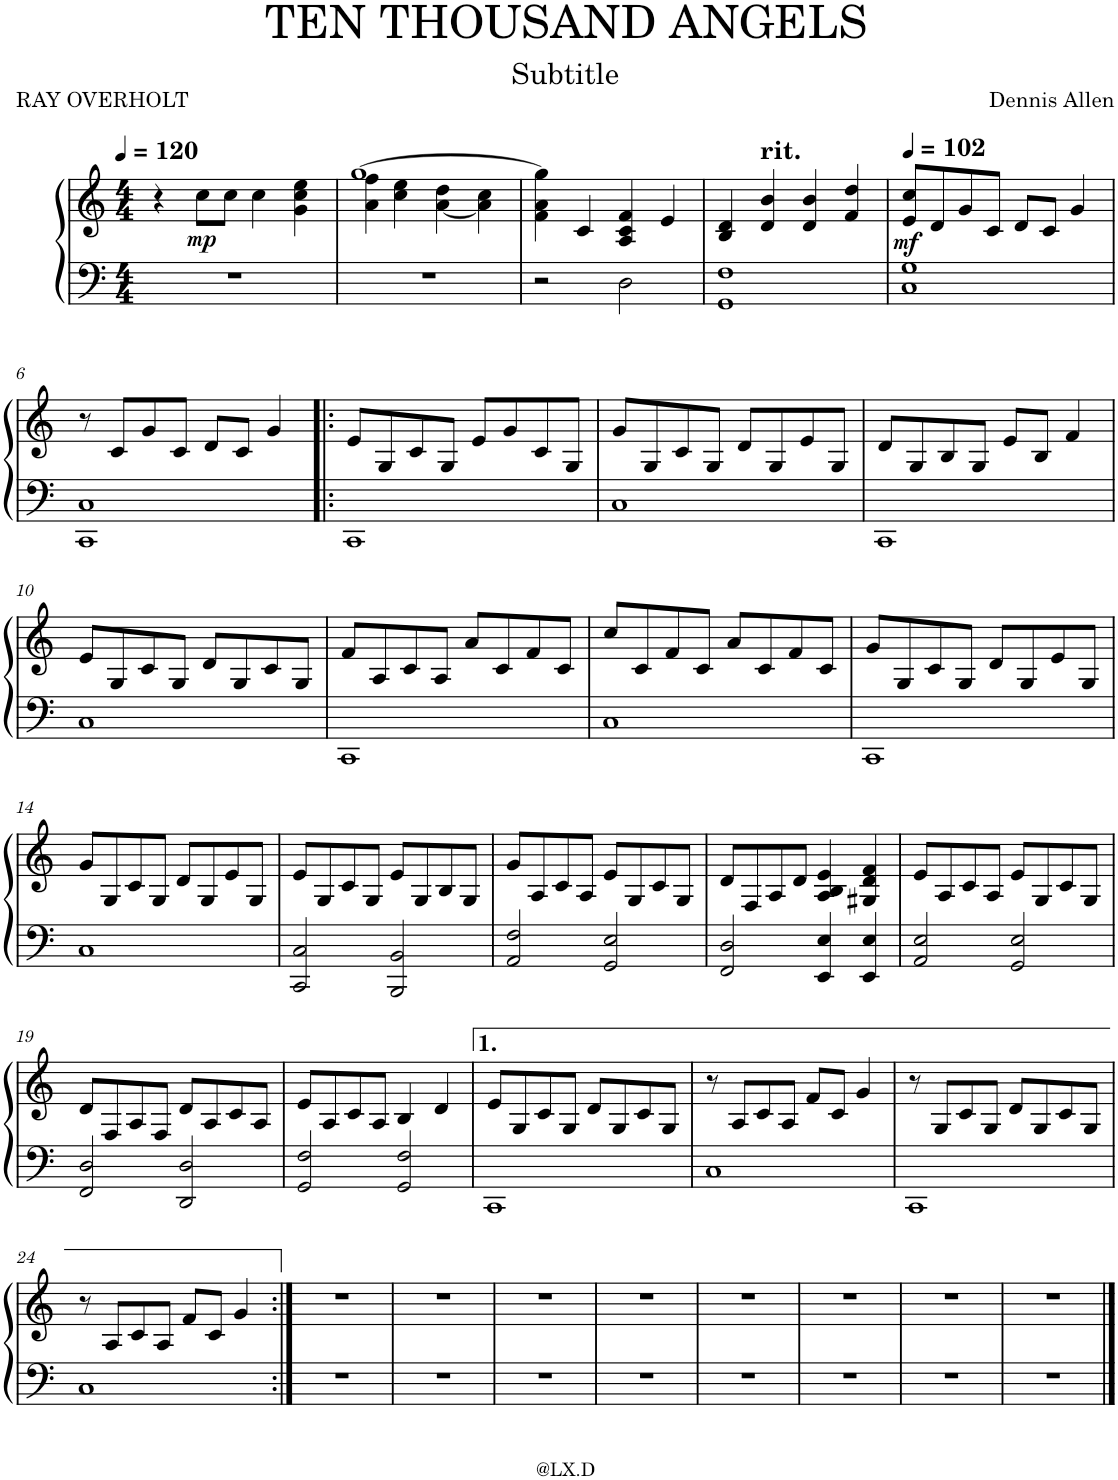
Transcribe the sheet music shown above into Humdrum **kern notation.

**kern	**kern	**dynam
*part1	*part1	*part1
*staff2	*staff1	*staff1/2
*I"Piano	*	*
*I'Pno.	*	*
*clefF4	*clefG2	*
*k[]	*k[]	*
*M4/4	*M4/4	*
*MM120	*MM120	*
=1	=1	=1
1r	4r	.
!	!	!LO:DY:b
.	8cc\L	mp
.	8cc\J	.
.	4cc\	.
.	4g\ 4cc\ 4ee\	.
=2	=2	=2
*	*^	*
1r	[1gg	4a\ 4ff\	.
.	.	4cc\ 4ee\	.
.	.	[4a\ 4dd\	.
.	.	4a\] 4cc\	.
*	*v	*v	*
=3	=3	=3
2r	4f\ 4a\ 4gg\]	.
.	4c/	.
2D\	4A/ 4c/ 4f/	.
.	4e/	.
=4	=4	=4
1GG 1F	4B/ 4d/	.
!	!LO:TX:a:t=rit.	!
.	4d/ 4b/	.
.	4d/ 4b/	.
.	4f/ 4dd/	.
=5	=5	=5
*	*MM102	*
!	!	!LO:DY:b
1C 1G	8e/ 8cc/L	mf
.	8d/	.
.	8g/	.
.	8c/J	.
.	8d/L	.
.	8c/J	.
.	4g/	.
!!LO:LB:g=z
=6	=6	=6
1CC 1C	8r	.
.	8c/L	.
.	8g/	.
.	8c/J	.
.	8d/L	.
.	8c/J	.
.	4g/	.
=7!|:	=7!|:	=7!|:
1CC	8e/L	.
.	8G/	.
.	8c/	.
.	8G/J	.
.	8e/L	.
.	8g/	.
.	8c/	.
.	8G/J	.
=8	=8	=8
1C	8g/L	.
.	8G/	.
.	8c/	.
.	8G/J	.
.	8d/L	.
.	8G/	.
.	8e/	.
.	8G/J	.
=9	=9	=9
1CC	8d/L	.
.	8G/	.
.	8B/	.
.	8G/J	.
.	8e/L	.
.	8B/J	.
.	4f/	.
!!LO:LB:g=z
=10	=10	=10
1C	8e/L	.
.	8G/	.
.	8c/	.
.	8G/J	.
.	8d/L	.
.	8G/	.
.	8c/	.
.	8G/J	.
=11	=11	=11
1CC	8f/L	.
.	8A/	.
.	8c/	.
.	8A/J	.
.	8a/L	.
.	8c/	.
.	8f/	.
.	8c/J	.
=12	=12	=12
1C	8cc/L	.
.	8c/	.
.	8f/	.
.	8c/J	.
.	8a/L	.
.	8c/	.
.	8f/	.
.	8c/J	.
=13	=13	=13
1CC	8g/L	.
.	8G/	.
.	8c/	.
.	8G/J	.
.	8d/L	.
.	8G/	.
.	8e/	.
.	8G/J	.
!!LO:LB:g=z
=14	=14	=14
1C	8g/L	.
.	8G/	.
.	8c/	.
.	8G/J	.
.	8d/L	.
.	8G/	.
.	8e/	.
.	8G/J	.
=15	=15	=15
2CC/ 2C/	8e/L	.
.	8G/	.
.	8c/	.
.	8G/J	.
2BBB/ 2BB/	8e/L	.
.	8G/	.
.	8B/	.
.	8G/J	.
=16	=16	=16
2AA/ 2F/	8g/L	.
.	8A/	.
.	8c/	.
.	8A/J	.
2GG/ 2E/	8e/L	.
.	8G/	.
.	8c/	.
.	8G/J	.
=17	=17	=17
2FF/ 2D/	8d/L	.
.	8F/	.
.	8A/	.
.	8d/J	.
4EE/ 4E/	4A/ 4B/ 4e/	.
4EE/ 4E/	4G#X/ 4d/ 4f/	.
=18	=18	=18
2AA/ 2E/	8e/L	.
.	8A/	.
.	8c/	.
.	8A/J	.
2GG/ 2E/	8e/L	.
.	8G/	.
.	8c/	.
.	8G/J	.
!!LO:LB:g=z
=19	=19	=19
2FF/ 2D/	8d/L	.
.	8F/	.
.	8A/	.
.	8F/J	.
2DD/ 2D/	8d/L	.
.	8A/	.
.	8c/	.
.	8A/J	.
=20	=20	=20
2GG/ 2F/	8e/L	.
.	8A/	.
.	8c/	.
.	8A/J	.
2GG/ 2F/	4B/	.
.	4d/	.
=21	=21	=21
1CC	8e/L	.
.	8G/	.
.	8c/	.
.	8G/J	.
.	8d/L	.
.	8G/	.
.	8c/	.
.	8G/J	.
=22	=22	=22
1C	8r	.
.	8A/L	.
.	8c/	.
.	8A/J	.
.	8f/L	.
.	8c/J	.
.	4g/	.
=23	=23	=23
1CC	8r	.
.	8G/L	.
.	8c/	.
.	8G/J	.
.	8d/L	.
.	8G/	.
.	8c/	.
.	8G/J	.
!!LO:LB:g=z
=24	=24	=24
1C	8r	.
.	8A/L	.
.	8c/	.
.	8A/J	.
.	8f/L	.
.	8c/J	.
.	4g/	.
=25:|!	=25:|!	=25:|!
1r	1r	.
=26	=26	=26
1r	1r	.
=27	=27	=27
1r	1r	.
=28	=28	=28
1r	1r	.
=29	=29	=29
1r	1r	.
=30	=30	=30
1r	1r	.
=31	=31	=31
1r	1r	.
=32	=32	=32
1r	1r	.
==	==	==
*-	*-	*-
